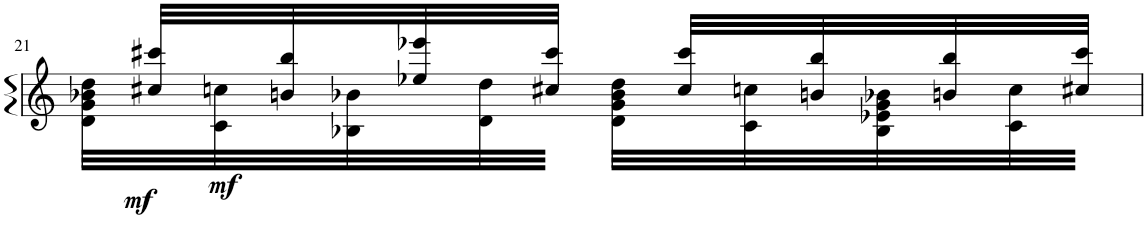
**kern	**dynam
*part1	*part1
*staff1	*staff1
*I"Piano	*
*I'Pno	*
!!LO:PB:g=z
*clefG2	*
*k[]	*
*M2/4	*
=21	=21
*^	*
!	!	!LO:DY:b
32ryy	32d\ 32g\ 32b-X\ 32dd\LLL	mf
!	!	!LO:DY:b
32cc#X/ 32ccc#X/LLL	32ryy	mf
32ryy	32c\ 32ccn\	.
32bn/ 32bb/	32ryy	.
32ryy	32B-X\ 32b-X\	.
32ee-X/ 32eee-X/	32ryy	.
32ryy	32d\ 32dd\	.
32cc#X/ 32ccc#/JJJ	32ryy	.
32ryy	32d\ 32g\ 32b-\ 32dd\LLL	.
32cc#/ 32ccc#/LLL	32ryy	.
32ryy	32c\ 32ccn\	.
32bn/ 32bb/	32ryy	.
32ryy	32B-\ 32e-X\ 32g\ 32b-X\	.
32bn/ 32bb/	32ryy	.
32ryy	32c\ 32cc\	.
32cc#X/ 32ccc#/JJJ	32ryy	.
*v	*v	*
=	=
*-	*-
